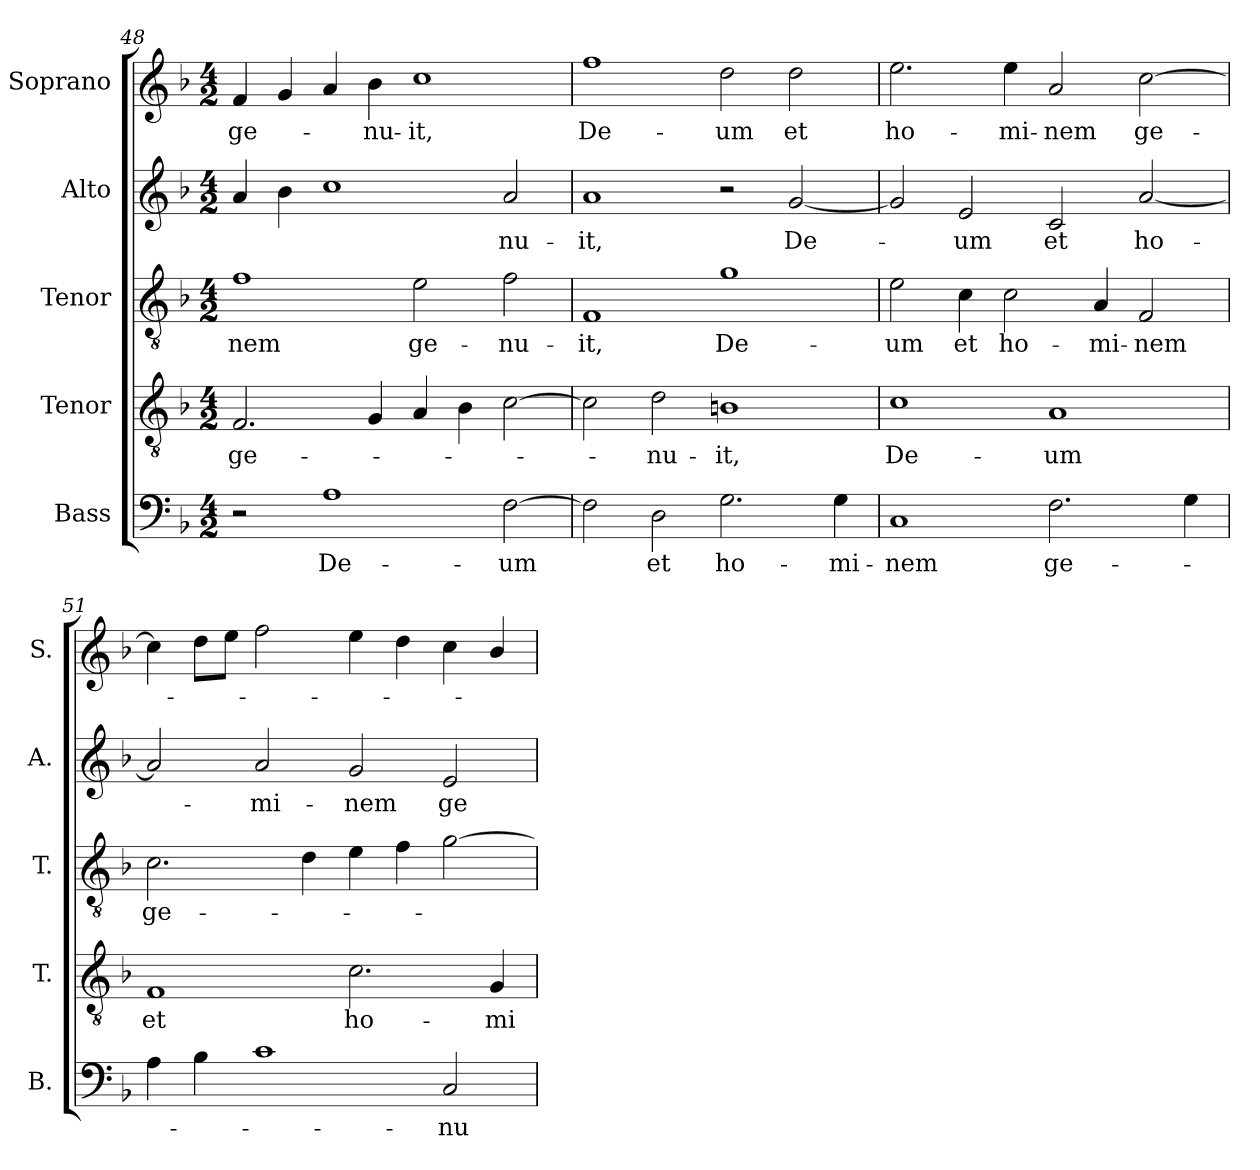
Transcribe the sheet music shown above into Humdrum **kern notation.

**kern	**text	**kern	**text	**kern	**text	**kern	**text	**kern	**text
*part5	*part5	*part4	*part4	*part3	*part3	*part2	*part2	*part1	*part1
*staff5	*staff5	*staff4	*staff4	*staff3	*staff3	*staff2	*staff2	*staff1	*staff1
*I"Bass	*	*I"Tenor	*	*I"Tenor	*	*I"Alto	*	*I"Soprano	*
*I'B.	*	*I'T.	*	*I'T.	*	*I'A.	*	*I'S.	*
!!LO:LB:g=z
*clefF4	*	*clefGv2	*	*clefGv2	*	*clefG2	*	*clefG2	*
*	*	*ITrd7c12	*	*ITrd7c12	*	*	*	*	*
*k[b-]	*	*k[b-]	*	*k[b-]	*	*k[b-]	*	*k[b-]	*
*F:	*	*F:	*	*F:	*	*F:	*	*F:	*
*M4/2	*	*M4/2	*	*M4/2	*	*M4/2	*	*M4/2	*
=48	=48	=48	=48	=48	=48	=48	=48	=48	=48
!	!	!	!LO:LY:b:color=#000000	!	!	!	!	!	!
!	!	!	!	!	!LO:LY:b:color=#000000	!	!	!	!
!	!	!	!	!	!	!	!	!	!LO:LY:b:color=#000000
2r	.	2.FFi/	ge-	1Fi	-nem	4ai/	.	4fi/	ge-
.	.	.	.	.	.	4b-i\	.	4gi/	.
!	!LO:LY:b:color=#000000	!	!	!	!	!	!	!	!
1Ai	De-	.	.	.	.	1cci	.	4ai/	.
!	!	!	!	!	!	!	!	!	!LO:LY:b:color=#000000
.	.	4GGi/	.	.	.	.	.	4b-i\	-nu-
!	!	!	!	!	!LO:LY:b:color=#000000	!	!	!	!
!	!	!	!	!	!	!	!	!	!LO:LY:b:color=#000000
.	.	4AAi/	.	2Ei\	ge-	.	.	1cci	-it,
.	.	4BB-i\	.	.	.	.	.	.	.
!	!LO:LY:b:color=#000000	!	!	!	!	!	!	!	!
!	!	!	!	!	!LO:LY:b:color=#000000	!	!	!	!
!	!	!	!	!	!	!	!LO:LY:b:color=#000000	!	!
[2Fi\	-um	[2Ci\	.	2Fi\	-nu-	2ai/	-nu-	.	.
=49	=49	=49	=49	=49	=49	=49	=49	=49	=49
!	!	!	!	!	!LO:LY:b:color=#000000	!	!	!	!
!	!	!	!	!	!	!	!LO:LY:b:color=#000000	!	!
!	!	!	!	!	!	!	!	!	!LO:LY:b:color=#000000
2Fi\]	.	2Ci\]	.	1FFi	-it,	1ai	-it,	1ffi	De-
!	!LO:LY:b:color=#000000	!	!	!	!	!	!	!	!
!	!	!	!LO:LY:b:color=#000000	!	!	!	!	!	!
2Di\	et	2Di\	-nu-	.	.	.	.	.	.
!	!LO:LY:b:color=#000000	!	!	!	!	!	!	!	!
!	!	!	!LO:LY:b:color=#000000	!	!	!	!	!	!
!	!	!	!	!	!LO:LY:b:color=#000000	!	!	!	!
!	!	!	!	!	!	!	!	!	!LO:LY:b:color=#000000
2.Gi\	ho-	1BBni	-it,	1Gi	De-	2r	.	2ddi\	-um
!	!	!	!	!	!	!	!LO:LY:b:color=#000000	!	!
!	!	!	!	!	!	!	!	!	!LO:LY:b:color=#000000
.	.	.	.	.	.	[2gi/	De-	2ddi\	et
!	!LO:LY:b:color=#000000	!	!	!	!	!	!	!	!
4Gi\	-mi-	.	.	.	.	.	.	.	.
=50	=50	=50	=50	=50	=50	=50	=50	=50	=50
!	!LO:LY:b:color=#000000	!	!	!	!	!	!	!	!
!	!	!	!LO:LY:b:color=#000000	!	!	!	!	!	!
!	!	!	!	!	!LO:LY:b:color=#000000	!	!	!	!
!	!	!	!	!	!	!	!	!	!LO:LY:b:color=#000000
1Ci	-nem	1Ci	De-	2Ei\	-um	2gi/]	.	2.eei\	ho-
!	!	!	!	!	!LO:LY:b:color=#000000	!	!	!	!
!	!	!	!	!	!	!	!LO:LY:b:color=#000000	!	!
.	.	.	.	4Ci\	et	2ei/	-um	.	.
!	!	!	!	!	!LO:LY:b:color=#000000	!	!	!	!
!	!	!	!	!	!	!	!	!	!LO:LY:b:color=#000000
.	.	.	.	2Ci\	ho-	.	.	4eei\	-mi-
!	!LO:LY:b:color=#000000	!	!	!	!	!	!	!	!
!	!	!	!LO:LY:b:color=#000000	!	!	!	!	!	!
!	!	!	!	!	!	!	!LO:LY:b:color=#000000	!	!
!	!	!	!	!	!	!	!	!	!LO:LY:b:color=#000000
2.Fi\	ge-	1AAi	-um	.	.	2ci/	et	2ai/	-nem
!	!	!	!	!	!LO:LY:b:color=#000000	!	!	!	!
.	.	.	.	4AAi/	-mi-	.	.	.	.
!	!	!	!	!	!LO:LY:b:color=#000000	!	!	!	!
!	!	!	!	!	!	!	!LO:LY:b:color=#000000	!	!
!	!	!	!	!	!	!	!	!	!LO:LY:b:color=#000000
.	.	.	.	2FFi/	-nem	[2ai/	ho-	[2cci\	ge-
4Gi\	.	.	.	.	.	.	.	.	.
=51	=51	=51	=51	=51	=51	=51	=51	=51	=51
!	!	!	!LO:LY:b:color=#000000	!	!	!	!	!	!
!	!	!	!	!	!LO:LY:b:color=#000000	!	!	!	!
4Ai\	.	1FFi	et	2.Ci\	ge-	2ai/]	.	4cci\]	.
4B-i\	.	.	.	.	.	.	.	8ddi\L	.
.	.	.	.	.	.	.	.	8eei\J	.
!	!	!	!	!	!	!	!LO:LY:b:color=#000000	!	!
1ci	.	.	.	.	.	2ai/	-mi-	2ffi\	.
.	.	.	.	4Di\	.	.	.	.	.
!	!	!	!LO:LY:b:color=#000000	!	!	!	!	!	!
!	!	!	!	!	!	!	!LO:LY:b:color=#000000	!	!
.	.	2.Ci\	ho-	4Ei\	.	2gi/	-nem	4eei\	.
.	.	.	.	4Fi\	.	.	.	4ddi\	.
!	!LO:LY:b:color=#000000	!	!	!	!	!	!	!	!
!	!	!	!	!	!	!	!LO:LY:b:color=#000000	!	!
2Ci/	-nu-	.	.	[2Gi\	.	2ei/	ge-	4cci\	.
!	!	!	!LO:LY:b:color=#000000	!	!	!	!	!	!
.	.	4GGi/	-mi-	.	.	.	.	4b-i/	.
=	=	=	=	=	=	=	=	=	=
*-	*-	*-	*-	*-	*-	*-	*-	*-	*-
